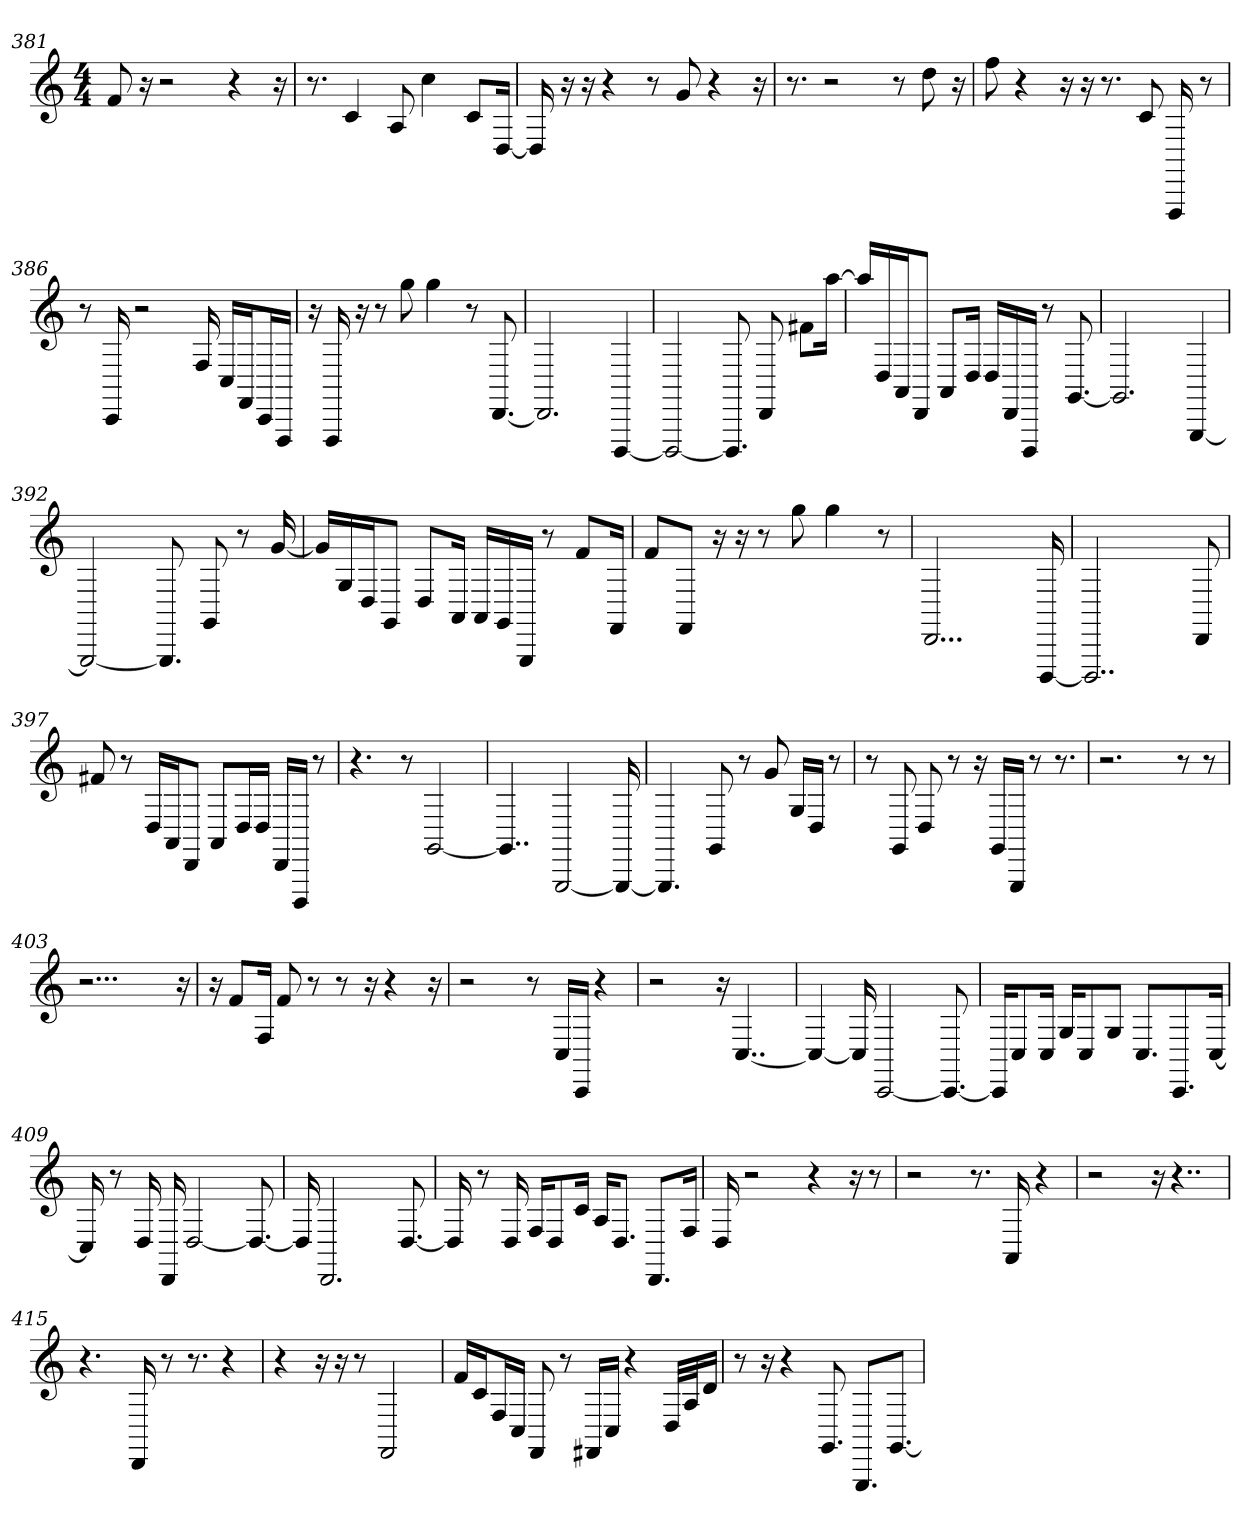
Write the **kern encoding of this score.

**kern
*part1
*staff1
*clefG2
*M4/4
=381
8f
16r
2r
4r
16r
=382
8.r
4c
8A
4cc
8c/L
[16D/Jk
=383
16D]
16r
16r
4r
8r
8g
4r
16r
=384
8.r
2r
8r
8dd
16r
=385
8ff
4r
16r
16r
8.r
8c
16FFF
8r
=386
8r
16CC
2r
16F
16C/LL
16FF/J
16CC/L
16FFF/JJ
=387
16r
16FFF
16r
8r
8gg
4gg
8r
[8.DD
=388
2.DD]
[4DDD
=389
2DDD_
8.DDD]
8DD
8f#X\L
[16aa\Jk
=390
16aa/LL]
16D/J
16AA/K
8DD/J
8AA/L
16D/Jk
16D/LL
16DD/
16DDD/JJ
8r
[8.GG
=391
2.GG]
[4GGG
=392
2GGG_
8.GGG]
8GG
8r
[16g
=393
16g/LL]
16G/J
16D/K
8GG/J
8D/L
16AA/Jk
16AA/LL
16GG/
16GGG/JJ
8r
8f/L
16FF/Jk
=394
8f/L
8FF/J
16r
16r
8r
8gg
4gg
8r
=395
2...DD
[16DDD
=396
2..DDD]
8DD
=397
8f#X
8r
16D/LL
16AA/J
8DD/J
8AA/L
16D/L
16D/JJ
16DD/LL
16DDD/JJ
8r
=398
4.r
8r
[2GG
=399
4..GG]
[2GGG
16GGG_
=400
4.GGG]
8GG
8r
8g
16G/LL
16D/JJ
8r
=401
8r
8GG
8D
8r
16r
16GG/LL
16GGG/JJ
8r
8.r
=402
2.r
8r
8r
=403
2...r
16r
=404
16r
8f/L
16F/Jk
8f
8r
8r
16r
4r
16r
=405
2r
8r
16C/LL
16CC/JJ
4r
=406
2r
16r
[4..C
=407
4C_
16C]
[2CC
8.CC_
=408
16CC/KL]
8C/
16C/Jk
16G/KL
8C/
8G/J
8.C/L
8.CC/
[16C/Jk
=409
16C]
8r
16D
16DD
[2D
8.D_
=410
16D]
2.DD
[8.D
=411
16D]
8r
16D
16F/KL
8D/
16c/Jk
16A/KL
8.D/J
8.DD/L
16F/Jk
=412
16D
2r
4r
16r
8r
=413
2r
8.r
16AA
4r
=414
2r
16r
4..r
=415
4.r
16DD
8r
8.r
4r
=416
4r
16r
16r
8r
2FF
=417
16f/LL
16c/J
16F/L
16C/JJ
8FF
8r
16FF#X/LL
16C/JJ
4r
32D/LLL
32A/J
16d/JJ
=418
8r
16r
4r
8.GG
8.GGG/L
[8.GG/J
=
*-
